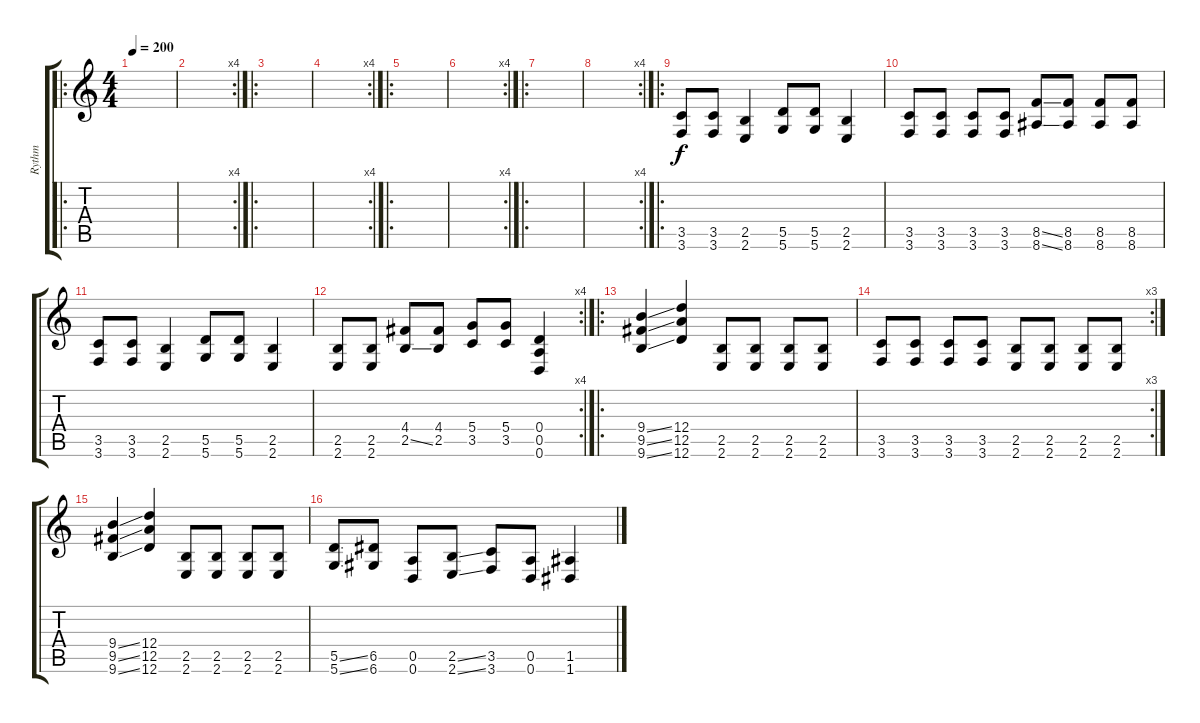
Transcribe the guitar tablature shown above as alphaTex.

\track ("Rythm" "Rythm") {instrument distortionguitar}
\staff {score tabs}
\tuning (E4 B3 G3 D3 A2 D2) {hide}
\ro
\ts (4 4)
\tempo 200
\clef g2
\ks c
|
\rc 4
|
\ro
|
\rc 4
|
\ro
|
\rc 4
|
\ro
|
\rc 4
|
\ro
(3.5 3.6).8 (3.5 3.6).8 (2.5 2.6).4 (5.5 5.6).8 (5.5 5.6).8 (2.5 2.6).4 |
(3.5 3.6).8 (3.5 3.6).8 (3.5 3.6).8 (3.5 3.6).8 (8.5{ss} 8.6{ss}).8 (8.5 8.6).8 (8.5 8.6).8 (8.5 8.6).8 |
(3.5 3.6).8 (3.5 3.6).8 (2.5 2.6).4 (5.5 5.6).8 (5.5 5.6).8 (2.5 2.6).4 |
\rc 4
(2.5 2.6).8 (2.5 2.6).8 (4.4 2.5{ss}).8 (4.4 2.5).8 (5.4 3.5).8 (5.4 3.5).8 (0.4 0.5 0.6).4 |
\ro
(9.4{ss} 9.5{ss} 9.6{ss}).4 (12.4 12.5 12.6).4 (2.5 2.6).8 (2.5 2.6).8 (2.5 2.6).8 (2.5 2.6).8 |
\rc 3
(3.5 3.6).8 (3.5 3.6).8 (3.5 3.6).8 (3.5 3.6).8 (2.5 2.6).8 (2.5 2.6).8 (2.5 2.6).8 (2.5 2.6).8 |
(9.4{ss} 9.5{ss} 9.6{ss}).4 (12.4 12.5 12.6).4 (2.5 2.6).8 (2.5 2.6).8 (2.5 2.6).8 (2.5 2.6).8 |
(5.5{ss} 5.6{ss}).8 (6.5 6.6).8 (0.5 0.6).8 (2.5{ss} 2.6{ss}).8 (3.5 3.6).8 (0.5 0.6).8 (1.5 1.6).4
